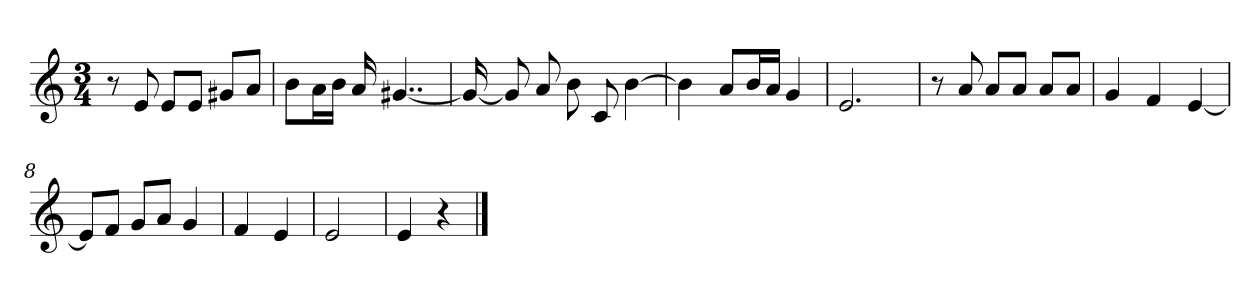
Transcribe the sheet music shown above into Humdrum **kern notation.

**kern
*part1
*staff1
*clefG2
*k[]
*M3/4
=1
8r
8e
8e/L
8e/J
8g#X/L
8a/J
=2
8b\L
16a\L
16b\JJ
16a
[4..g#X
=3
16g#_
8g#]
8a
8b
8c
[4b
=4
4b]
8a/L
16b/L
16a/JJ
4g
=5
2.e
=6
8r
8a
8a/L
8a/J
8a/L
8a/J
=7
4g
4f
[4e
=8
8e/L]
8f/J
8g/L
8a/J
4g
=9
4f
4e
=10
2e
=11
4e
4r
==
*-
